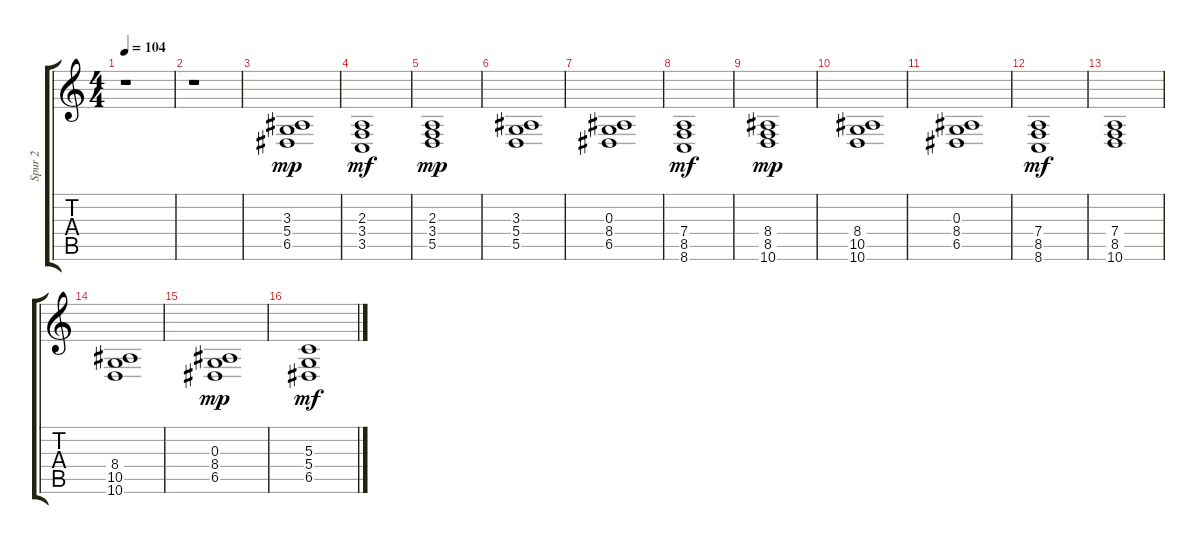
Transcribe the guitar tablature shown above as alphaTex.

\track ("Spur 2" "Spur 2") {instrument synthstrings2}
\staff {score tabs}
\tuning (E4 B3 G3 D3 A2 E2) {hide}
\ts (4 4)
\tempo 104
\clef g2
\ks c
r.1{dy mp instrument synthstrings2} |
r.1 |
(3.3 5.4 6.5).1 |
(2.3 3.4 3.5).1{dy mf} |
(2.3 3.4 5.5).1{dy mp} |
(3.3 5.4 5.5).1 |
(0.3 8.4 6.5).1 |
(7.4 8.5 8.6).1{dy mf} |
(8.4 8.5 10.6).1{dy mp} |
(8.4 10.5 10.6).1 |
(0.3 8.4 6.5).1 |
(7.4 8.5 8.6).1{dy mf} |
(7.4 8.5 10.6).1 |
(8.4 10.5 10.6).1 |
(0.3 8.4 6.5).1{dy mp} |
(5.3 5.4 6.5).1{dy mf}
